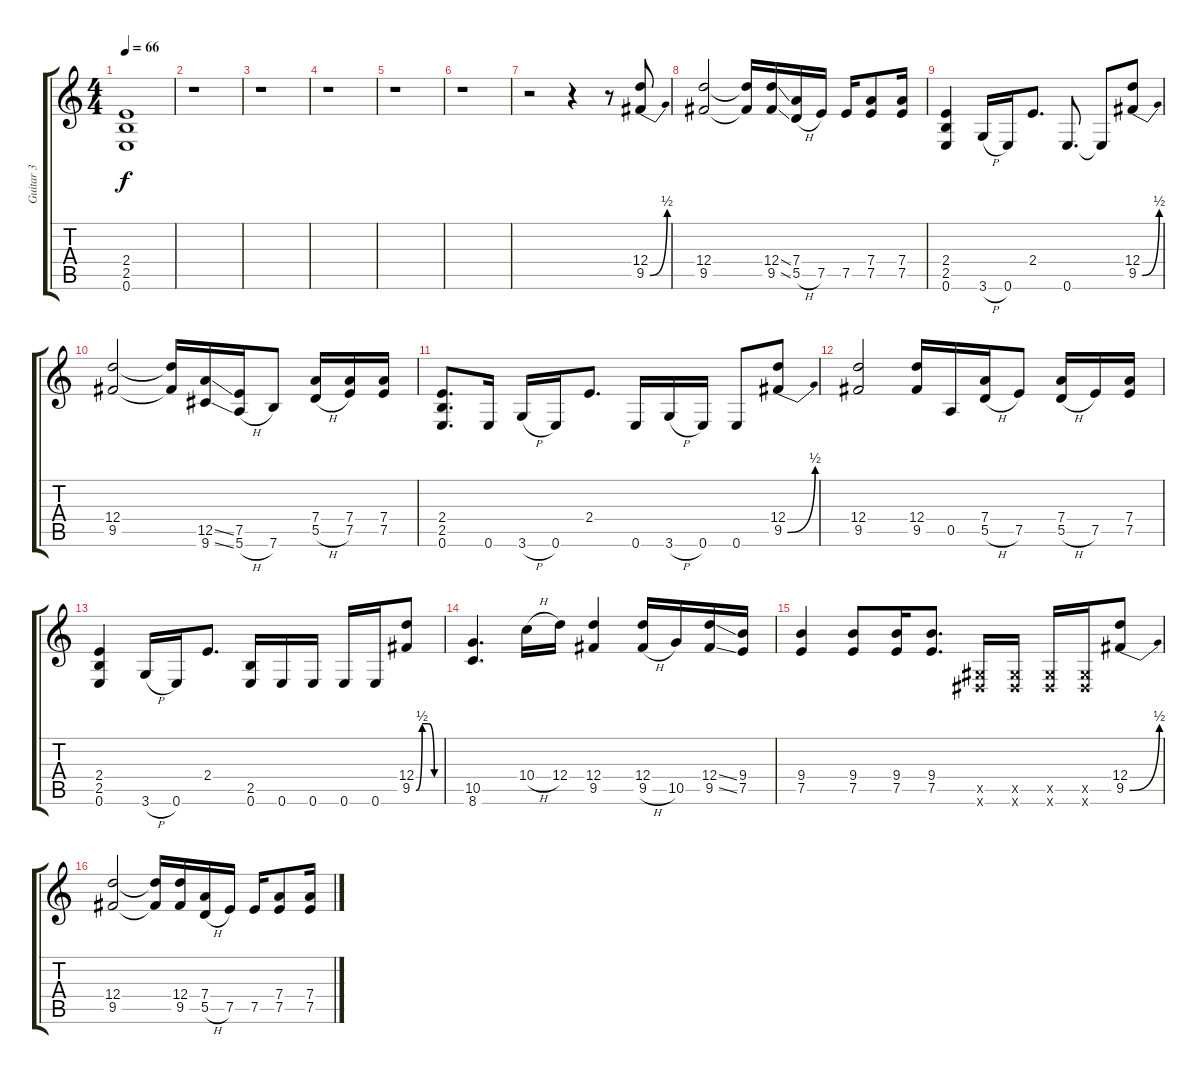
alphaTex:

\track ("Guitar 3" "Guitar 3") {instrument overdrivenguitar}
\staff {score tabs}
\tuning (E4 B3 G3 D3 A2 E2) {hide}
\ts (4 4)
\tempo 66
\clef g2
\ks c
(2.4{t} 2.5{t} 0.6{t}).1{dy f} |
r.1 |
r.1 |
r.1 |
r.1 |
r.1 |
r.2 r.4 r.8 (12.4 9.5{be (bend 0 0 60 2)}).8 |
(12.4 9.5).2 (12.4{t} 9.5{t}).16 (12.4{ss} 9.5{ss}).16 (7.4 5.5{h}).16 7.5.16 7.5.16 (7.4 7.5).8 (7.4 7.5).16 |
(2.4 2.5 0.6).4 3.6{h}.16 0.6.16 2.4.8{d} 0.6.8{d} 0.6{t}.8 (12.4 9.5{be (bend 0 0 60 2)}).8 |
(12.4 9.5).2 (12.4{t} 9.5{t}).16 (12.5{ss} 9.6{ss}).16 (7.5 5.6{h}).16 7.6.8 (7.4 5.5{h}).16 (7.4 7.5).16 (7.4 7.5).16 |
(2.4 2.5 0.6).8{d} 0.6.16 3.6{h}.16 0.6.16 2.4.8{d} 0.6.16 3.6{h}.16 0.6.16 0.6.8 (12.4 9.5{be (bend 0 0 60 2)}).8 |
(12.4 9.5).2 (12.4 9.5).16 0.5.16 (7.4 5.5{h}).16 7.5.8 (7.4 5.5{h}).16 7.5.16 (7.4 7.5).16 |
(2.4 2.5 0.6).4 3.6{h}.16 0.6.16 2.4.8{d} (2.5 0.6).16 0.6.16 0.6.16 0.6.16 0.6.16 (12.4 9.5{be (custom 0 0 15 2 30 2 45 0 60 0)}).8 |
(10.5 8.6).4{d} 10.4{h}.16 12.4.16 (12.4 9.5).4 (12.4 9.5{h}).16 10.5.16 (12.4{ss} 9.5{ss}).16 (9.4 7.5).16 |
(9.4 7.5).4 (9.4 7.5).8 (9.4 7.5).16 (9.4 7.5).8{d} (-1.5{x} -1.6{x}).16 (-1.5{x} -1.6{x}).16 (-1.5{x} -1.6{x}).16 (-1.5{x} -1.6{x}).16 (12.4 9.5{be (bend 0 0 60 2)}).8 |
(12.4 9.5).2 (12.4{t} 9.5{t}).16 (12.4 9.5).16 (7.4 5.5{h}).16 7.5.16 7.5.16 (7.4 7.5).8 (7.4 7.5).16
